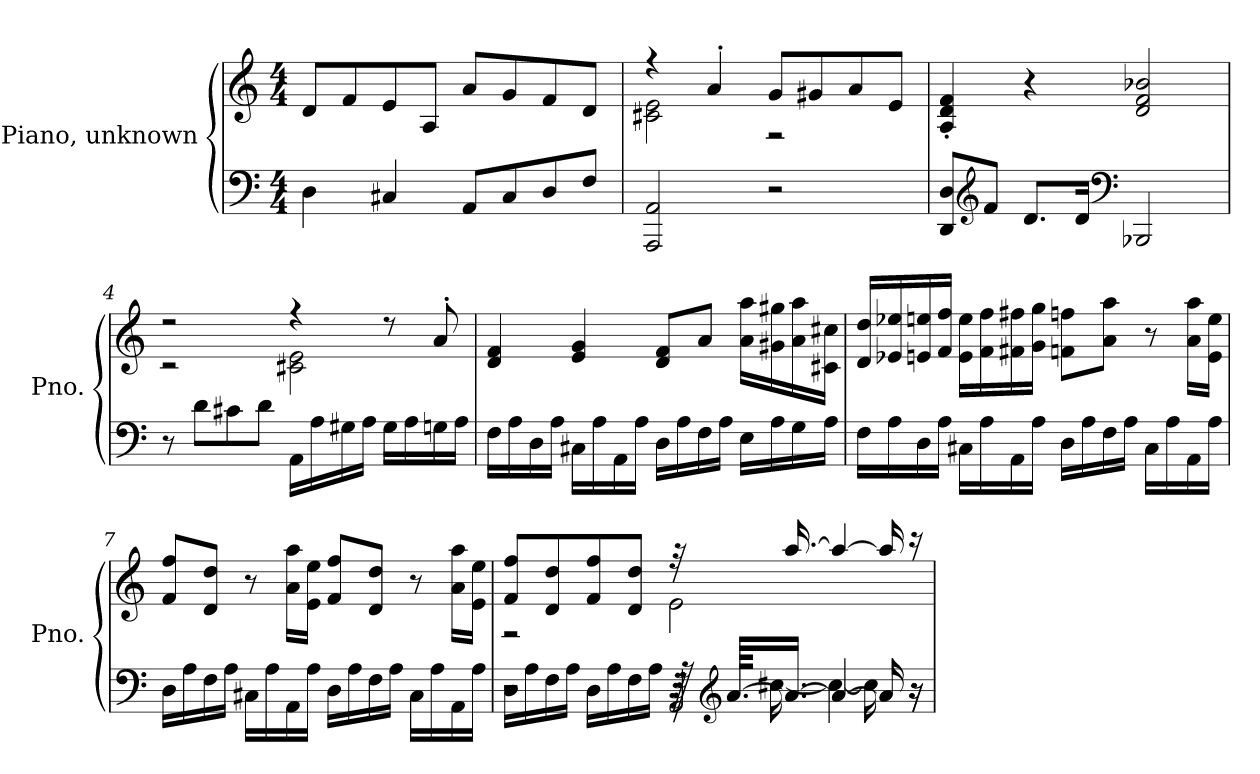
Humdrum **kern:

**kern	**kern
*part1	*part1
*staff2	*staff1
*I"Piano, unknown	*
*I'Pno.	*
*clefF4	*clefG2
*k[]	*k[]
*M4/4	*M4/4
*MM120	*MM120
=1	=1
4D\	8d/L
.	8f/
4C#X/	8e/
.	8A/J
8AA/L	8a/L
8C#/	8g/
8D/	8f/
8F/J	8d/J
=2	=2
*	*^
2AAA/ 2AA/	4r	2c#X\ 2e\
.	4a'/	.
2r	8g/L	2r
.	8g#X/	.
.	8a/	.
.	8e/J	.
*	*v	*v
=3	=3
8DD/ 8D/L	4A/' 4d/' 4f/'
*clefG2	*
8f/J	.
8.d/L	4r
16d/Jk	.
*clefF4	*
2BBB-X/	2d/ 2f/ 2b-X/
=4	=4
*	*^
8r	2r	2r
8d\L	.	.
8c#X\	.	.
8d\J	.	.
16AA\LL	4r	2c#X\ 2e\
16A\	.	.
16G#X\	.	.
16A\JJ	.	.
16G#\LL	8r	.
16A\	.	.
16Gn\	8a'/	.
16A\JJ	.	.
*	*v	*v
!!LO:LB:g=z
=5	=5
16F\LL	4d/ 4f/
16A\	.
16D\	.
16A\JJ	.
16C#X\LL	4e/ 4g/
16A\	.
16AA\	.
16A\JJ	.
16D\LL	8d/ 8f/L
16A\	.
16F\	8a/J
16A\JJ	.
16E\LL	16a\ 16aa\LL
16A\	16g#X\ 16gg#X\
16G\	16a\ 16aa\
16A\JJ	16c#X\ 16cc#X\JJ
=6	=6
16F\LL	16d/ 16dd/LL
16A\	16e-X/ 16ee-X/
16D\	16en/ 16een/
16A\JJ	16f/ 16ff/JJ
16C#X\LL	16e\ 16ee\LL
16A\	16f\ 16ff\
16AA\	16f#X\ 16ff#X\
16A\JJ	16g\ 16gg\JJ
16D\LL	8fn\ 8ffn\L
16A\	.
16F\	8a\ 8aa\J
16A\JJ	.
16C#\LL	8r
16A\	.
16AA\	16a\ 16aa\LL
16A\JJ	16e\ 16ee\JJ
!!LO:LB:g=z
=7	=7
16D\LL	8f/ 8ff/L
16A\	.
16F\	8d/ 8dd/J
16A\JJ	.
16C#X\LL	8r
16A\	.
16AA\	16a\ 16aa\LL
16A\JJ	16e\ 16ee\JJ
16D\LL	8f/ 8ff/L
16A\	.
16F\	8d/ 8dd/J
16A\JJ	.
16C#\LL	8r
16A\	.
16AA\	16a\ 16aa\LL
16A\JJ	16e\ 16ee\JJ
=8	=8
*^	*^
*	*^	*	*
2r	16D\LL	2r	8f/ 8ff/L	2r
.	16A\	.	.	.
.	16F\	.	8d/ 8dd/	.
.	16A\JJ	.	.	.
.	16D\LL	.	8f/ 8ff/	.
.	16A\	.	.	.
.	16F\	.	8d/ 8dd/J	.
.	16A\JJ	.	.	.
128r	32r	2AA/	32r	2e\
*clefG2	*	*	*	*
[64.a/KKLL	.	.	.	.
16.a/JJ_	[16.cc#X\	.	[16.aa/	.
4a/_	4cc#\_	.	4aa/_	.
16a/]	16cc#\]	.	16aa/]	.
16r	16r	.	16r	.
*v	*v	*v	*	*
*	*v	*v
=	=
*-	*-
